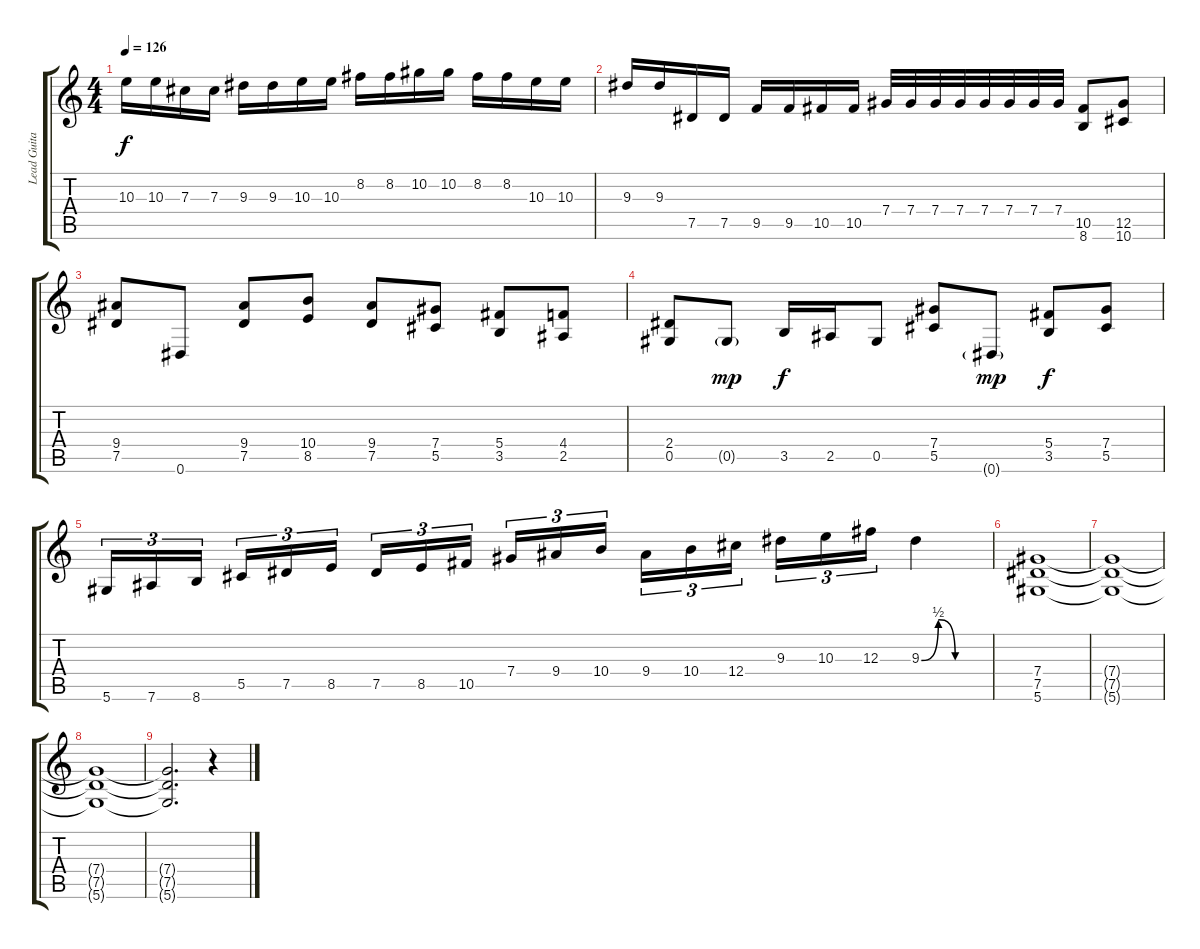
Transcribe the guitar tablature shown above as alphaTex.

\track ("Lead Guitar 1" "Lead Guita") {instrument distortionguitar}
\staff {score tabs}
\tuning (Eb4 Bb3 Gb3 Db3 Ab2 Eb2) {hide}
\ts (4 4)
\tempo 126
\clef g2
\ks c
10.3.16{dy f} 10.3.16 7.3.16 7.3.16 9.3.16 9.3.16 10.3.16 10.3.16 8.2.16 8.2.16 10.2.16 10.2.16 8.2.16 8.2.16 10.3.16 10.3.16 |
9.3.16 9.3.16 7.5.16 7.5.16 9.5.16 9.5.16 10.5.16 10.5.16 7.4.32 7.4.32 7.4.32 7.4.32 7.4.32 7.4.32 7.4.32 7.4.32 (10.5 8.6).8 (12.5 10.6).8 |
(9.4 7.5).8 0.6.8 (9.4 7.5).8 (10.4 8.5).8 (9.4 7.5).8 (7.4 5.5).8 (5.4 3.5).8 (4.4 2.5).8 |
(2.4 0.5).8 0.5{g}.8{dy mp} 3.5.16{dy f} 2.5.16 0.5.8 (7.4 5.5).8 0.6{g}.8{dy mp} (5.4 3.5).8{dy f} (7.4 5.5).8 |
5.6.16{tu (3 2)} 7.6.16{tu (3 2)} 8.6.16{tu (3 2) beam splitsecondary} 5.5.16{tu (3 2)} 7.5.16{tu (3 2)} 8.5.16{tu (3 2)} 7.5.16{tu (3 2)} 8.5.16{tu (3 2)} 10.5.16{tu (3 2) beam splitsecondary} 7.4.16{tu (3 2)} 9.4.16{tu (3 2)} 10.4.16{tu (3 2)} 9.4.16{tu (3 2)} 10.4.16{tu (3 2)} 12.4.16{tu (3 2) beam splitsecondary} 9.3.16{tu (3 2)} 10.3.16{tu (3 2)} 12.3.16{tu (3 2)} 9.3{be (custom 0 0 15 2 30 0 60 0)}.4 |
(7.4 7.5 5.6).1 |
(7.4{t} 7.5{t} 5.6{t}).1 |
(7.4{t} 7.5{t} 5.6{t}).1 |
(7.4{t} 7.5{t} 5.6{t}).2{d volume 0} r.4
